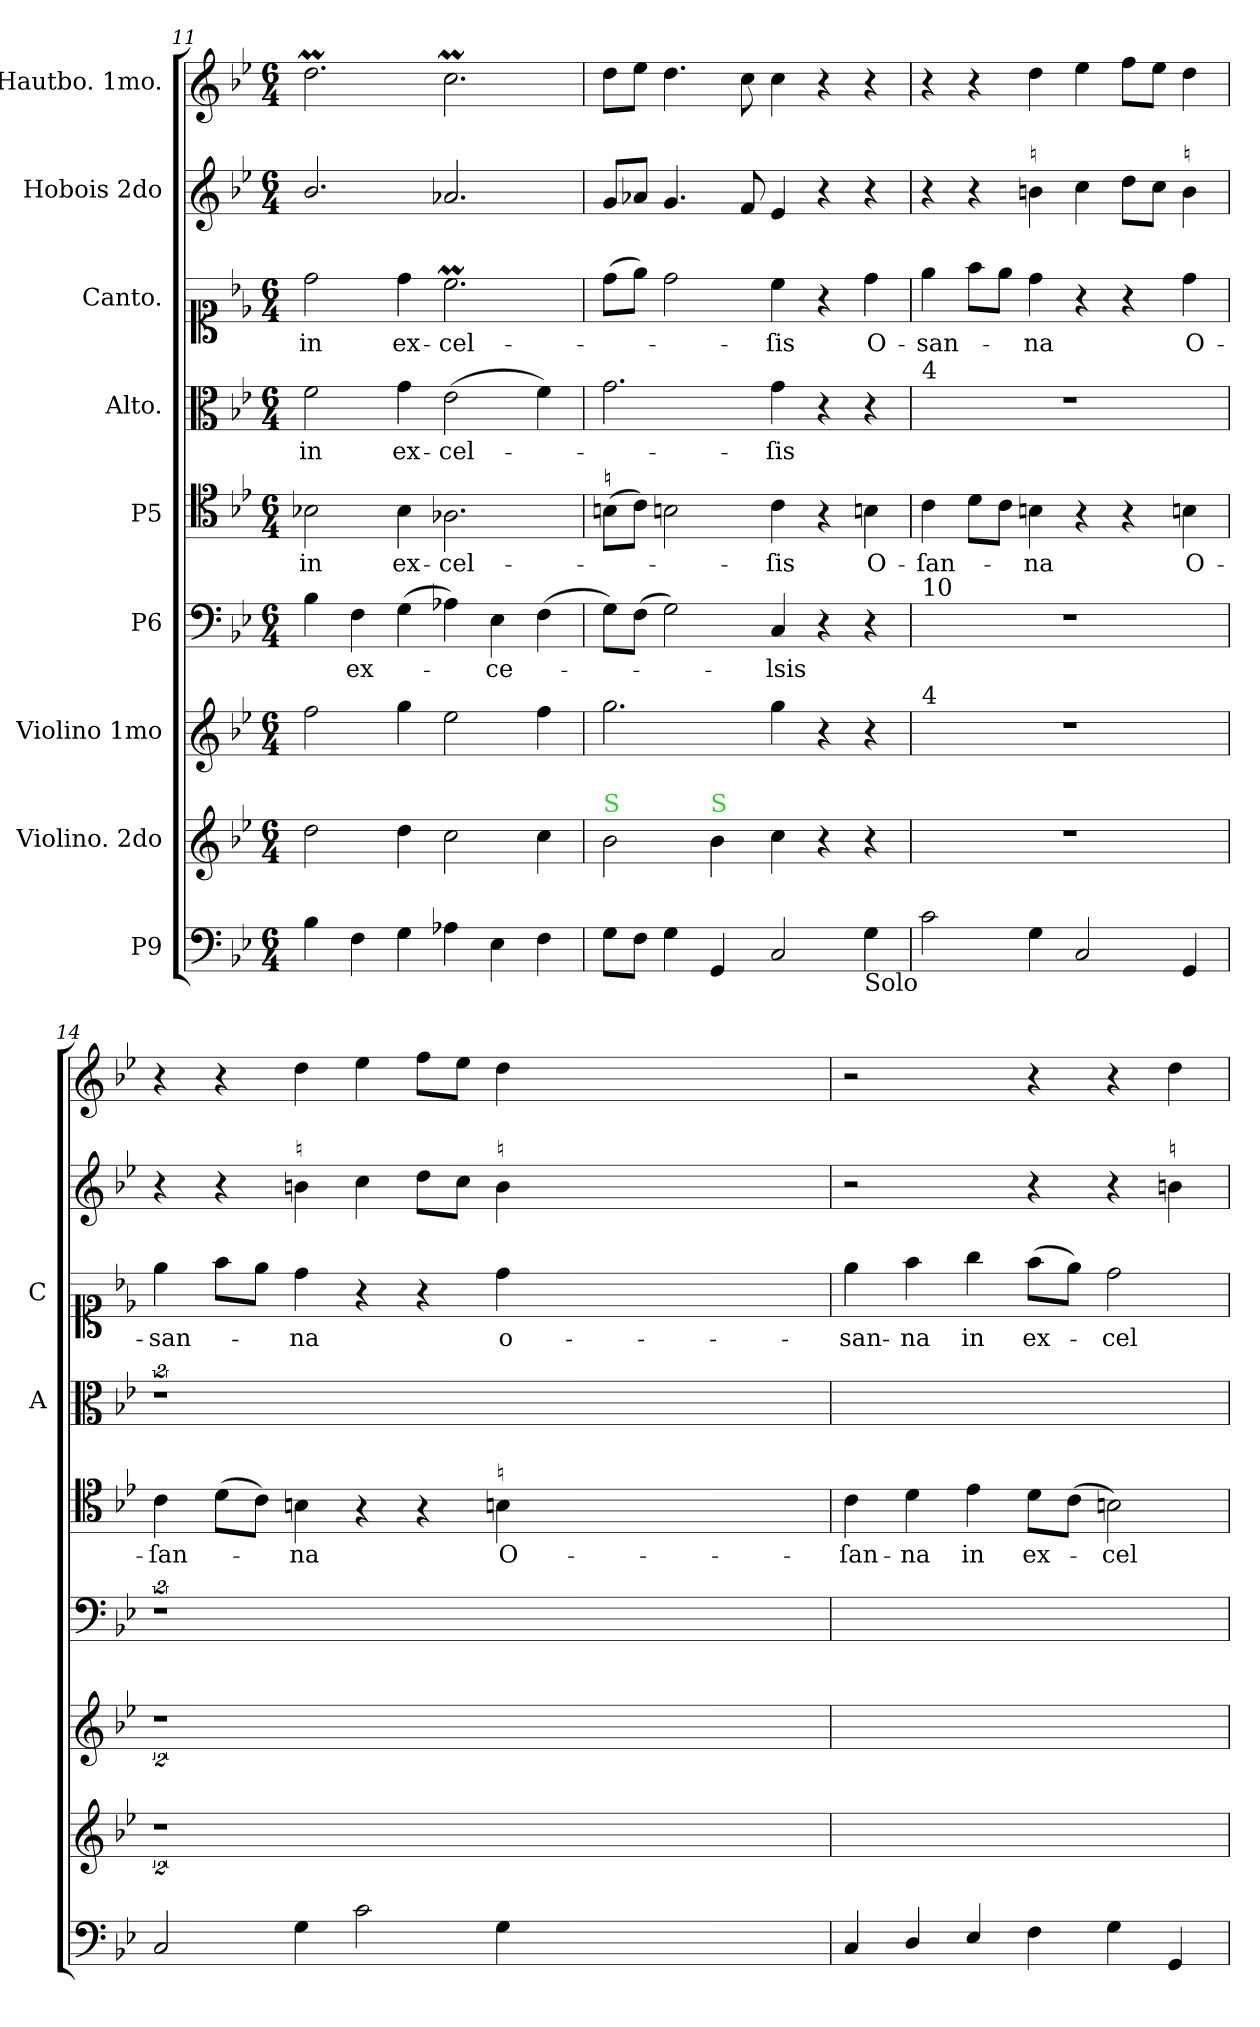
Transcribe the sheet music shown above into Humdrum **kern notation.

**kern	**kern	**kern	**kern	**text	**kern	**text	**kern	**text	**kern	**text	**kern	**kern
*part9	*part8	*part7	*part6	*part6	*part5	*part5	*part4	*part4	*part3	*part3	*part2	*part1
*staff9	*staff8	*staff7	*staff6	*staff6	*staff5	*staff5	*staff4	*staff4	*staff3	*staff3	*staff2	*staff1
*I"P9	*I"Violino. 2do	*I"Violino 1mo	*I"P6	*	*I"P5	*	*I"Alto.	*	*I"Canto.	*	*I"Hobois 2do	*I"Hautbo. 1mo.
*	*	*	*	*	*	*	*I'A	*	*I'C	*	*	*
*clefF4	*clefG2	*clefG2	*clefF4	*	*clefC4	*	*clefC3	*	*clefC1	*	*clefG2	*clefG2
*k[b-e-]	*k[b-e-]	*k[b-e-]	*k[b-e-]	*	*k[b-e-]	*	*k[b-e-]	*	*k[b-e-]	*	*k[b-e-]	*k[b-e-]
*B-:	*B-:	*B-:	*B-:	*	*B-:	*	*B-:	*	*B-:	*	*B-:	*B-:
*M6/4	*M6/4	*M6/4	*M6/4	*	*M6/4	*	*M6/4	*	*M6/4	*	*M6/4	*M6/4
=11	=11	=11	=11	=11	=11	=11	=11	=11	=11	=11	=11	=11
4B-\	2dd\	2ff\	4B-\	.	2B-X\	in	2f\	in	2dd\	in	2.b-/	2.ddm\
4F\	.	.	4F\	ex-	.	.	.	.	.	.	.	.
4G\	4dd\	4gg\	(4G\	.	4B-\	ex-	4g\	ex-	4dd\	ex-	.	.
4A-X\	2cc\	2ee-\	4A-X\)	.	2.A-X\	-cel-	(2e-\	-cel-	2.ccM\	-cel-	2.a-X/	2.ccM\
4E-\	.	.	4E-\	-ce-	.	.	.	.	.	.	.	.
4F\	4cc\	4ff\	(4F\	.	.	.	4f\)	.	.	.	.	.
=12	=12	=12	=12	=12	=12	=12	=12	=12	=12	=12	=12	=12
!	!	!	!	!	!LO:TX:a:t=♮	!	!	!	!	!	!	!
!	!LO:TX:a:color=limegreen:t=S	!	!	!	!	!	!	!	!	!	!	!
8G\L	2b-\	2.gg\	8G\L)	.	(8Bn\L	.	2.g\	.	(8dd\L	.	8g/L	8dd\L
8F\J	.	.	(8F\J	.	8c\J)	.	.	.	8ee-\J)	.	8a-X/J	8ee-\J
4G\	.	.	2G\)	.	2Bn\	.	.	.	2dd\	.	4.g/	4.dd\
!	!LO:TX:a:color=limegreen:t=S	!	!	!	!	!	!	!	!	!	!	!
4GG/	4b-\	.	.	.	.	.	.	.	.	.	.	.
.	.	.	.	.	.	.	.	.	.	.	8f/	8cc\
2C/	4cc\	4gg\	4C/	-lsis	4c\	-ſis	4g\	-ſis	4cc\	-ſis	4e-/	4cc\
.	4r	4r	4r	.	4r	.	4r	.	4r	.	4r	4r
!LO:TX:b:t=Solo	!	!	!	!	!	!	!	!	!	!	!	!
4G\	4r	4r	4r	.	4Bn\	O-	4r	.	4dd\	O-	4r	4r
=13	=13	=13	=13	=13	=13	=13	=13	=13	=13	=13	=13	=13
!	!	!	!	!	!	!	!LO:TX:a:t=4	!	!	!	!	!
!	!	!	!LO:TX:a:t=10	!	!	!	!	!	!	!	!	!
!	!	!LO:TX:a:t=4	!	!	!	!	!	!	!	!	!	!
2c\	1.r	1.r	1.r	.	4c\	-ſan-	1.r	.	4ee-\	-san-	4r	4r
.	.	.	.	.	8d\L	.	.	.	8ff\L	.	4r	4r
.	.	.	.	.	8c\J	.	.	.	8ee-\J	.	.	.
!	!	!	!	!	!	!	!	!	!	!	!LO:TX:a:t=♮	!
4G\	.	.	.	.	4Bn\	-na	.	.	4dd\	-na	4bn\	4dd\
2C/	.	.	.	.	4r	.	.	.	4r	.	4cc\	4ee-\
.	.	.	.	.	4r	.	.	.	4r	.	8dd\L	8ff\L
.	.	.	.	.	.	.	.	.	.	.	8cc\J	8ee-\J
!	!	!	!	!	!	!	!	!	!	!	!LO:TX:a:t=♮	!
!	!	!	!	!	!	!LO:LY:i	!	!	!	!LO:LY:i	!	!
4GG/	.	.	.	.	4Bn\	O-	.	.	4dd\	O-	4b\	4dd\
=14	=14	=14	=14	=14	=14	=14	=14	=14	=14	=14	=14	=14
!	!	!	!	!	!	!LO:LY:i	!	!	!	!LO:LY:i	!	!
2C/	2%9r	2%9r	2%9r	.	4c\	-ſan-	2%9r	.	4ee-\	-san-	4r	4r
.	.	.	.	.	(8d\L	.	.	.	8ff\L	.	4r	4r
.	.	.	.	.	8c\J)	.	.	.	8ee-\J	.	.	.
!	!	!	!	!	!	!	!	!	!	!	!LO:TX:a:t=♮	!
!	!	!	!	!	!	!LO:LY:i	!	!	!	!LO:LY:i	!	!
4G\	.	.	.	.	4Bn\	-na	.	.	4dd\	-na	4bn\	4dd\
2c\	.	.	.	.	4r	.	.	.	4r	.	4cc\	4ee-\
.	.	.	.	.	4r	.	.	.	4r	.	8dd\L	8ff\L
.	.	.	.	.	.	.	.	.	.	.	8cc\J	8ee-\J
!	!	!	!	!	!	!	!	!	!	!	!LO:TX:a:t=♮	!
!	!	!	!	!	!LO:TX:a:t=♮	!	!	!	!	!	!	!
4G\	.	.	.	.	4Bn\	O-	.	.	4dd\	o-	4b\	4dd\
0.ryy	.	.	.	.	0.ryy	.	.	.	0.ryy	.	0.ryy	0.ryy
=15	=15	=15	=15	=15	=15	=15	=15	=15	=15	=15	=15	=15
!	!	!	!	!	!	!	!	!	!	!	!LO:N:vis=2	!LO:N:vis=2
4C/	1.ryy	1.ryy	1.ryy	.	4c\	-ſan-	1.ryy	.	4ee-\	-san-	2.r	2.r
4D/	.	.	.	.	4d\	-na	.	.	4ff\	-na	.	.
4E-/	.	.	.	.	4e-\	in	.	.	4gg\	in	.	.
4F\	.	.	.	.	8d\L	ex-	.	.	(8ff\L	ex-	4r	4r
.	.	.	.	.	(8c\J	.	.	.	8ee-\J)	.	.	.
4G\	.	.	.	.	2Bn\)	-cel-	.	.	2dd\	-cel-	4r	4r
!	!	!	!	!	!	!	!	!	!	!	!LO:TX:a:t=♮	!
4GG/	.	.	.	.	.	.	.	.	.	.	4bn\	4dd\
=	=	=	=	=	=	=	=	=	=	=	=	=
*-	*-	*-	*-	*-	*-	*-	*-	*-	*-	*-	*-	*-
